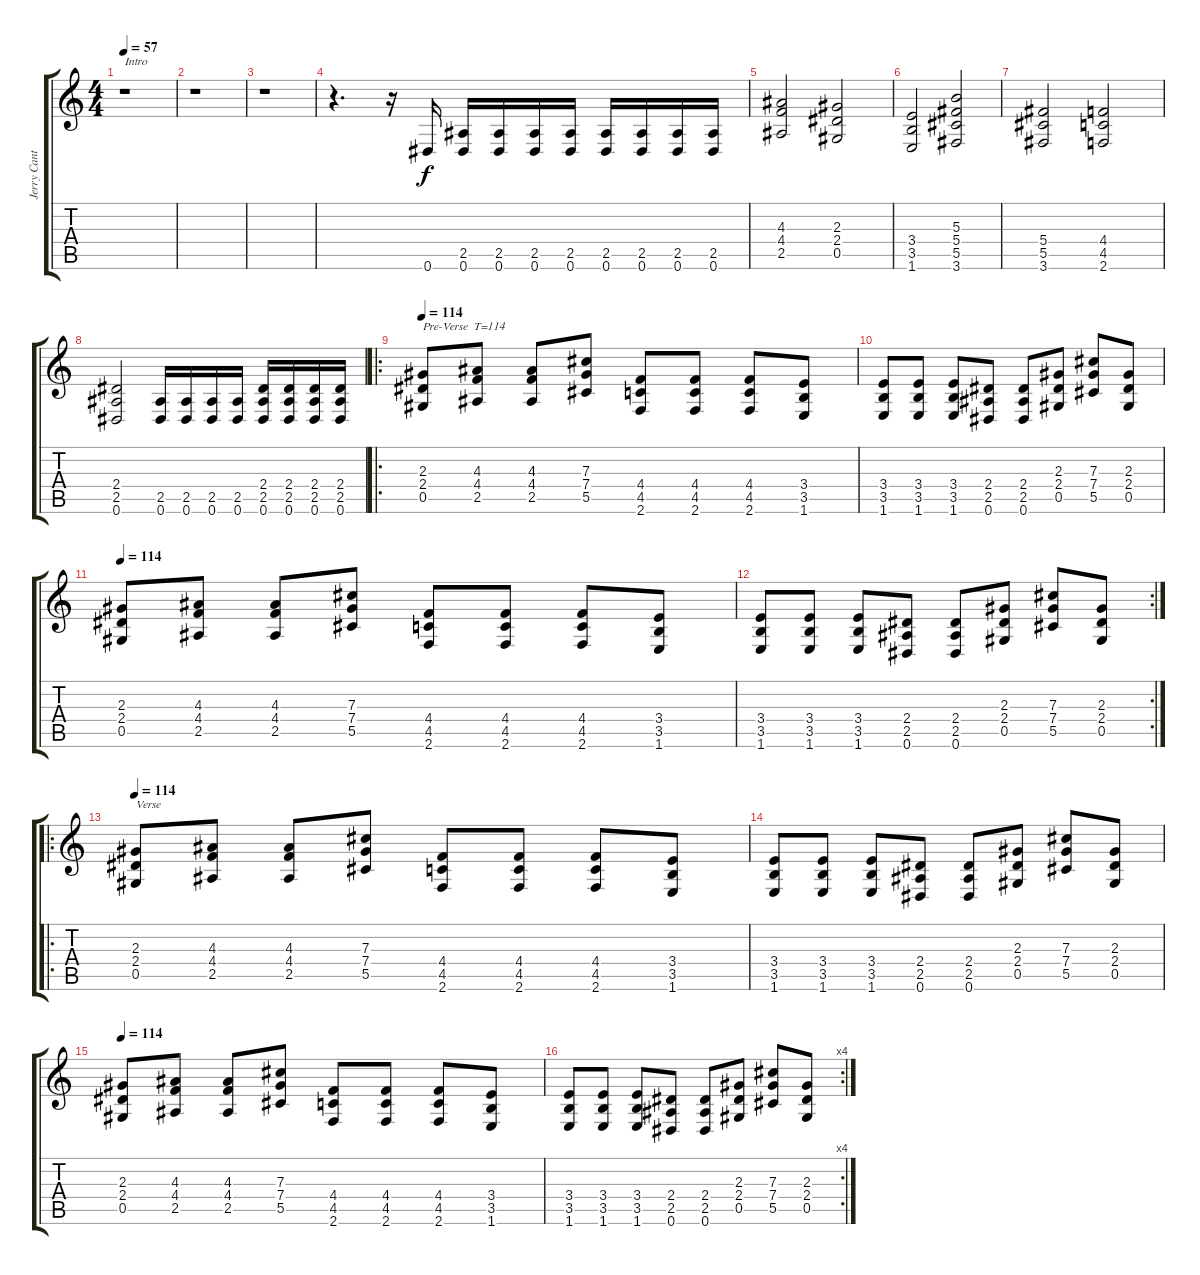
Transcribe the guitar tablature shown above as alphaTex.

\track ("Jerry Cantrell(Distorted)" "Jerry Cant") {instrument overdrivenguitar}
\staff {score tabs}
\tuning (Eb4 Bb3 Gb3 Db3 Ab2 Eb2) {hide}
\ts (4 4)
\tempo 57
\clef g2
\ks c
r.1{txt "Intro" dy f instrument overdrivenguitar} |
r.1 |
r.1 |
r.4{d} r.16 0.6.16 (2.5 0.6).16 (2.5 0.6).16 (2.5 0.6).16 (2.5 0.6).16 (2.5 0.6).16 (2.5 0.6).16 (2.5 0.6).16 (2.5 0.6).16 |
(4.3 4.4 2.5).2 (2.3 2.4 0.5).2 |
(3.4 3.5 1.6).2 (5.3 5.4 5.5 3.6).2 |
(5.4 5.5 3.6).2 (4.4 4.5 2.6).2 |
(2.4 2.5 0.6).2 (2.5 0.6).16 (2.5 0.6).16 (2.5 0.6).16 (2.5 0.6).16 (2.4 2.5 0.6).16 (2.4 2.5 0.6).16 (2.4 2.5 0.6).16 (2.4 2.5 0.6).16 |
\ro
\tempo 114
(2.3 2.4 0.5).8{txt "Pre-Verse  T=114"} (4.3 4.4 2.5).8 (4.3 4.4 2.5).8 (7.3 7.4 5.5).8 (4.4 4.5 2.6).8 (4.4 4.5 2.6).8 (4.4 4.5 2.6).8 (3.4 3.5 1.6).8 |
(3.4 3.5 1.6).8 (3.4 3.5 1.6).8 (3.4 3.5 1.6).8 (2.4 2.5 0.6).8 (2.4 2.5 0.6).8 (2.3 2.4 0.5).8 (7.3 7.4 5.5).8 (2.3 2.4 0.5).8 |
\tempo 114
(2.3 2.4 0.5).8 (4.3 4.4 2.5).8 (4.3 4.4 2.5).8 (7.3 7.4 5.5).8 (4.4 4.5 2.6).8 (4.4 4.5 2.6).8 (4.4 4.5 2.6).8 (3.4 3.5 1.6).8 |
\rc 2
(3.4 3.5 1.6).8 (3.4 3.5 1.6).8 (3.4 3.5 1.6).8 (2.4 2.5 0.6).8 (2.4 2.5 0.6).8 (2.3 2.4 0.5).8 (7.3 7.4 5.5).8 (2.3 2.4 0.5).8 |
\ro
\tempo 114
(2.3 2.4 0.5).8{txt "Verse"} (4.3 4.4 2.5).8 (4.3 4.4 2.5).8 (7.3 7.4 5.5).8 (4.4 4.5 2.6).8 (4.4 4.5 2.6).8 (4.4 4.5 2.6).8 (3.4 3.5 1.6).8 |
(3.4 3.5 1.6).8 (3.4 3.5 1.6).8 (3.4 3.5 1.6).8 (2.4 2.5 0.6).8 (2.4 2.5 0.6).8 (2.3 2.4 0.5).8 (7.3 7.4 5.5).8 (2.3 2.4 0.5).8 |
\tempo 114
(2.3 2.4 0.5).8 (4.3 4.4 2.5).8 (4.3 4.4 2.5).8 (7.3 7.4 5.5).8 (4.4 4.5 2.6).8 (4.4 4.5 2.6).8 (4.4 4.5 2.6).8 (3.4 3.5 1.6).8 |
\rc 4
(3.4 3.5 1.6).8 (3.4 3.5 1.6).8 (3.4 3.5 1.6).8 (2.4 2.5 0.6).8 (2.4 2.5 0.6).8 (2.3 2.4 0.5).8 (7.3 7.4 5.5).8 (2.3 2.4 0.5).8
